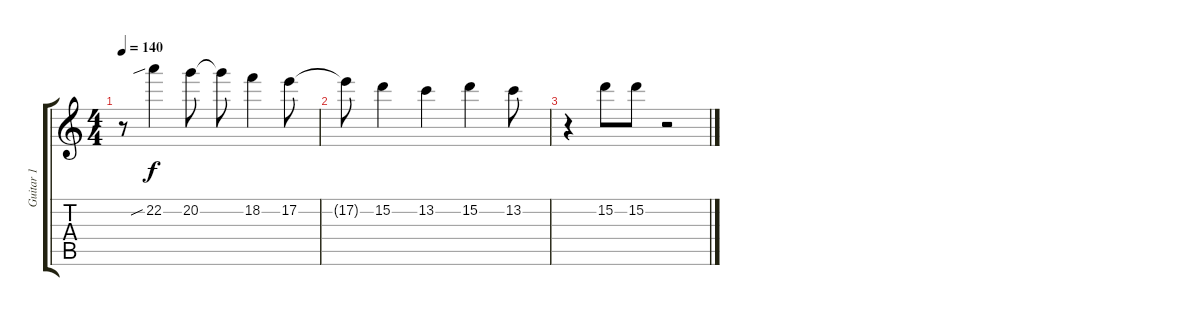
\track ("Guitar 1" "Guitar 1") {instrument distortionguitar}
\staff {score tabs}
\tuning (E4 B3 G3 D3 A2 E2) {hide}
\ts (4 4)
\tempo 140
\clef g2
\ks c
r.8{dy f} 22.2{sib}.4 20.2.8 20.2{t}.8 18.2.4 17.2.8 |
17.2{t}.8 15.2.4 13.2.4 15.2.4 13.2.8 |
r.4 15.2.8 15.2.8 r.2
